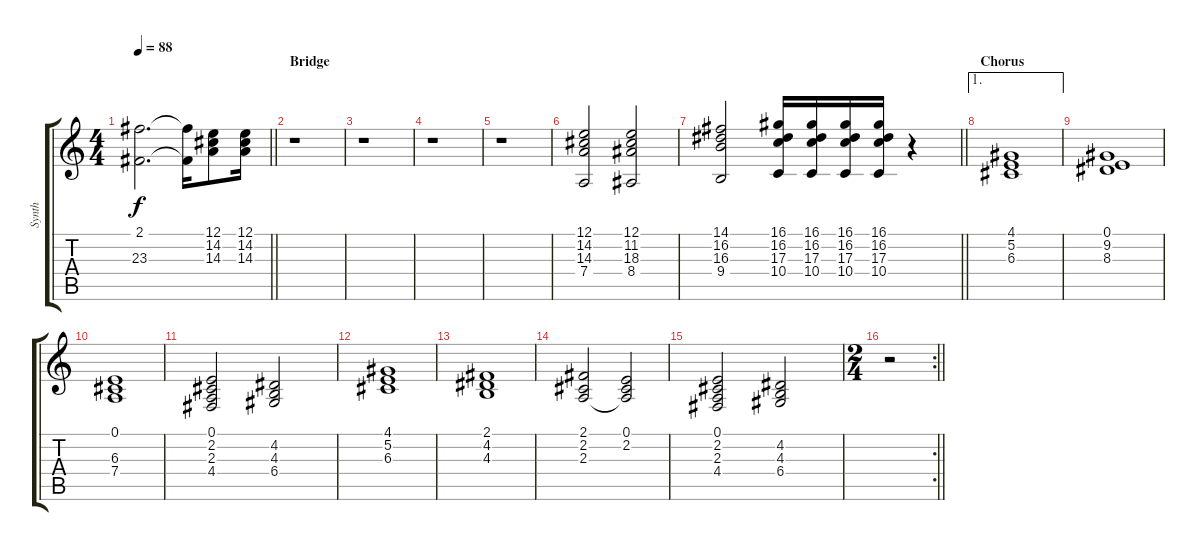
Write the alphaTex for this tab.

\track ("Synth" "Synth") {instrument stringensemble1}
\staff {score tabs}
\tuning (E4 B3 G3 D3 A2 E2) {hide}
\ts (4 4)
\tempo 88
\clef g2
\barLineRight lightlight
\ks c
(2.1 23.3).2{d dy f} (2.1{t} 23.3{t}).16 (12.1 14.2 14.3).8 (12.1 14.2 14.3).16 |
\section ("" "Bridge")
r.1 |
r.1 |
r.1 |
r.1 |
(12.1 14.2 14.3 7.4).2{volume 8 instrument stringensemble1} (12.1 11.2 18.3 8.4).2 |
\barLineRight lightlight
(14.1 16.2 16.3 9.4).2 (16.1 16.2 17.3 10.4).16 (16.1 16.2 17.3 10.4).16 (16.1 16.2 17.3 10.4).16 (16.1 16.2 17.3 10.4).16 r.4 |
\ae 1
\section ("" "Chorus")
(4.1 5.2 6.3).1 |
(0.1 9.2 8.3).1 |
(0.1 6.3 7.4).1 |
(0.1 2.2 2.3 4.4).2 (4.2 4.3 6.4).2 |
(4.1 5.2 6.3).1 |
(2.1 4.2 4.3).1 |
(2.1 2.2 2.3).2 (0.1 2.2 2.3{t}).2 |
(0.1 2.2 2.3 4.4).2 (4.2 4.3 6.4).2 |
\rc 2
\ts (2 4)
\barLineRight lightlight
r.2
